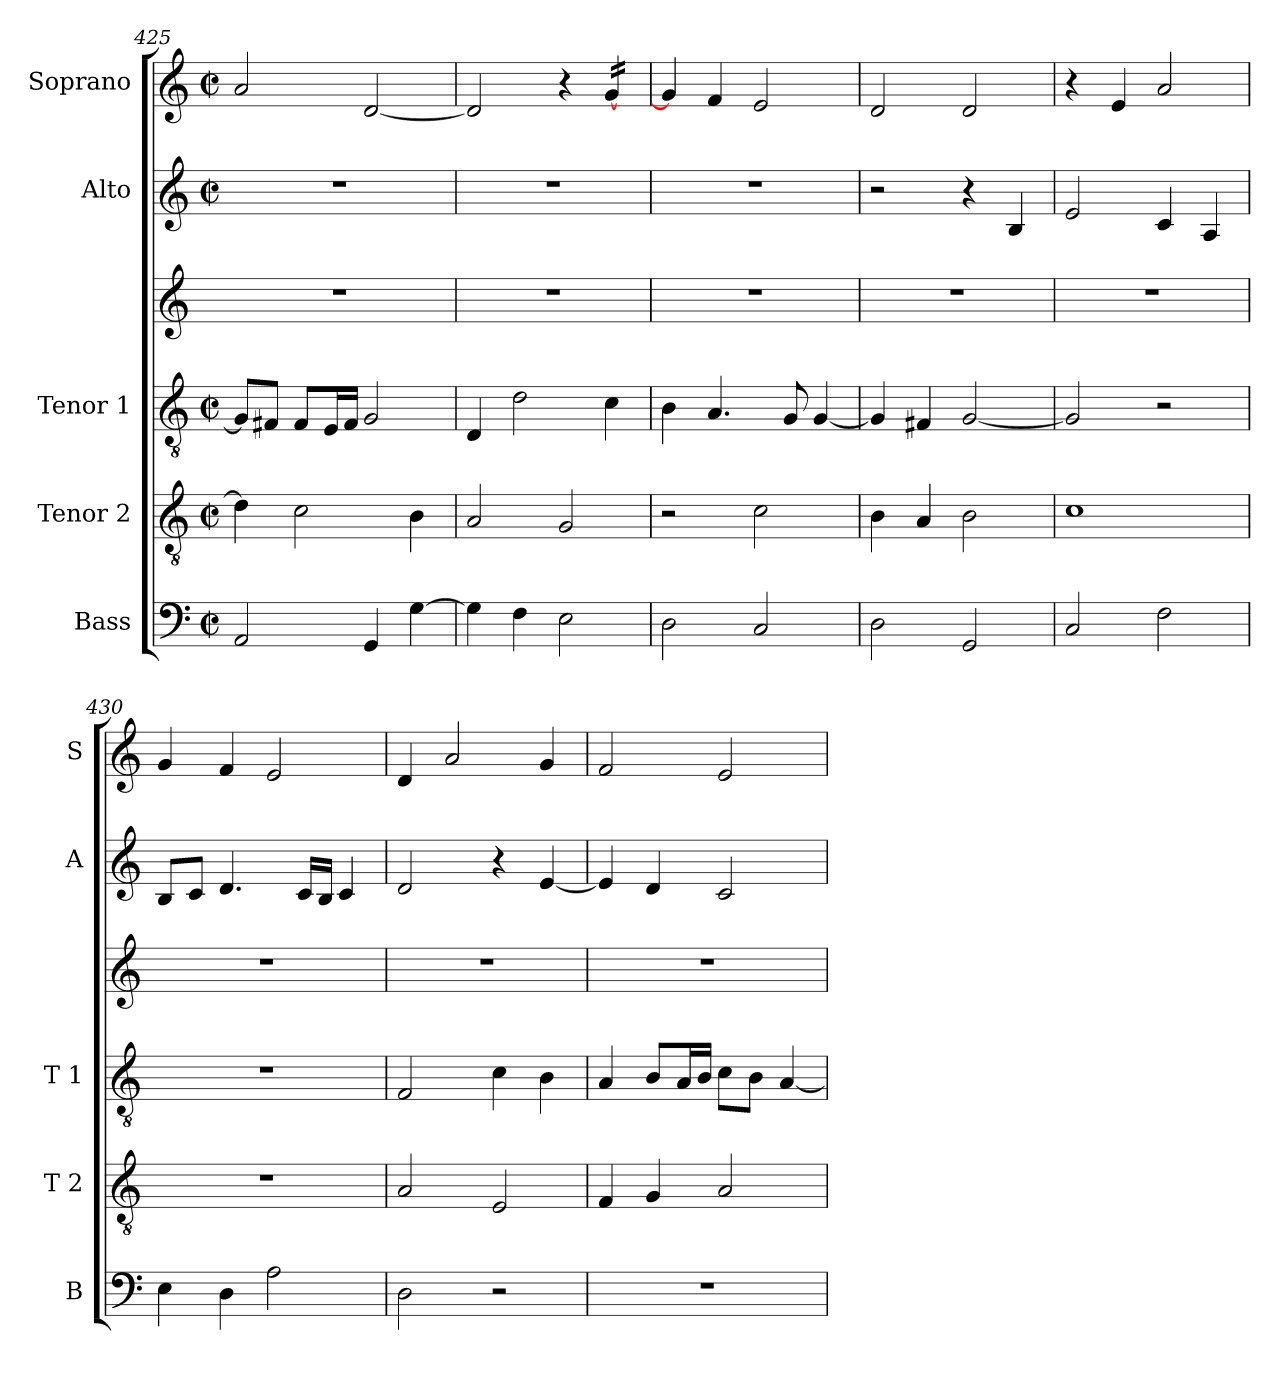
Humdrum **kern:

**kern	**kern	**kern	**kern	**kern	**kern
*part6	*part5	*part4	*part3	*part2	*part1
*staff6	*staff5	*staff4	*staff3	*staff2	*staff1
*I"Bass	*I"Tenor 2	*I"Tenor 1	*	*I"Alto	*I"Soprano
*I'B	*I'T 2	*I'T 1	*	*I'A	*I'S
*clefF4	*clefGv2	*clefGv2	*clefG2	*clefG2	*clefG2
*k[]	*k[]	*k[]	*k[]	*k[]	*k[]
*C:	*C:	*C:	*C:	*C:	*C:
*M2/2	*M2/2	*M2/2	*	*M2/2	*M2/2
*met(c|)	*met(c|)	*met(c|)	*	*met(c|)	*met(c|)
=425	=425	=425	=425	=425	=425
2AA/	4d\]	8G/L]	1r	1r	2a/
.	.	8F#X/J	.	.	.
.	2c\	8F#/L	.	.	.
.	.	16E/L	.	.	.
.	.	16F#/JJ	.	.	.
4GG/	.	2G/	.	.	[<2d/
[>4G\	4B\	.	.	.	.
=426	=426	=426	=426	=426	=426
4G\]	2A/	4D/	1r	1r	2d/]
4F\	.	2d\	.	.	.
2E\	2G/	.	.	.	4r
*	*	*	*	*	*tremolo
.	.	4c\	.	.	[<16g/LL
.	.	.	.	.	16g/
.	.	.	.	.	16g/
.	.	.	.	.	16g/JJ
*	*	*	*	*	*Xtremolo
!!LO:LB:g=z
=427	=427	=427	=427	=427	=427
2D\	2r	4B\	1r	1r	4g/]
.	.	4.A/	.	.	4f/
2C/	2c\	.	.	.	2e/
.	.	8G/	.	.	.
.	.	[<4G/	.	.	.
=428	=428	=428	=428	=428	=428
2D\	4B\	4G/]	1r	2r	2d/
.	4A/	4F#/	.	.	.
2GG/	2B\	[<2G/	.	4r	2d/
.	.	.	.	4B/	.
=429	=429	=429	=429	=429	=429
2C/	1c	2G/]	1r	2e/	4r
.	.	.	.	.	4e/
2F\	.	2r	.	4c/	2a/
.	.	.	.	4A/	.
=430	=430	=430	=430	=430	=430
4E\	1r	1r	1r	8B/L	4g/
.	.	.	.	8c/J	.
4D\	.	.	.	4.d/	4f/
2A\	.	.	.	.	2e/
.	.	.	.	16c/LL	.
.	.	.	.	16B/JJ	.
.	.	.	.	4c/	.
=431	=431	=431	=431	=431	=431
2D\	2A/	2F/	1r	2d/	4d/
.	.	.	.	.	2a/
2r	2E/	4c\	.	4r	.
.	.	4B\	.	[<4e/	4g/
=432	=432	=432	=432	=432	=432
1r	4F/	4A/	1r	4e/]	2f/
.	4G/	8B/L	.	4d/	.
.	.	16A/L	.	.	.
.	.	16B/JJ	.	.	.
.	2A/	8c\L	.	2c/	2e/
.	.	8B\J	.	.	.
.	.	[>4A/	.	.	.
=	=	=	=	=	=
*-	*-	*-	*-	*-	*-
